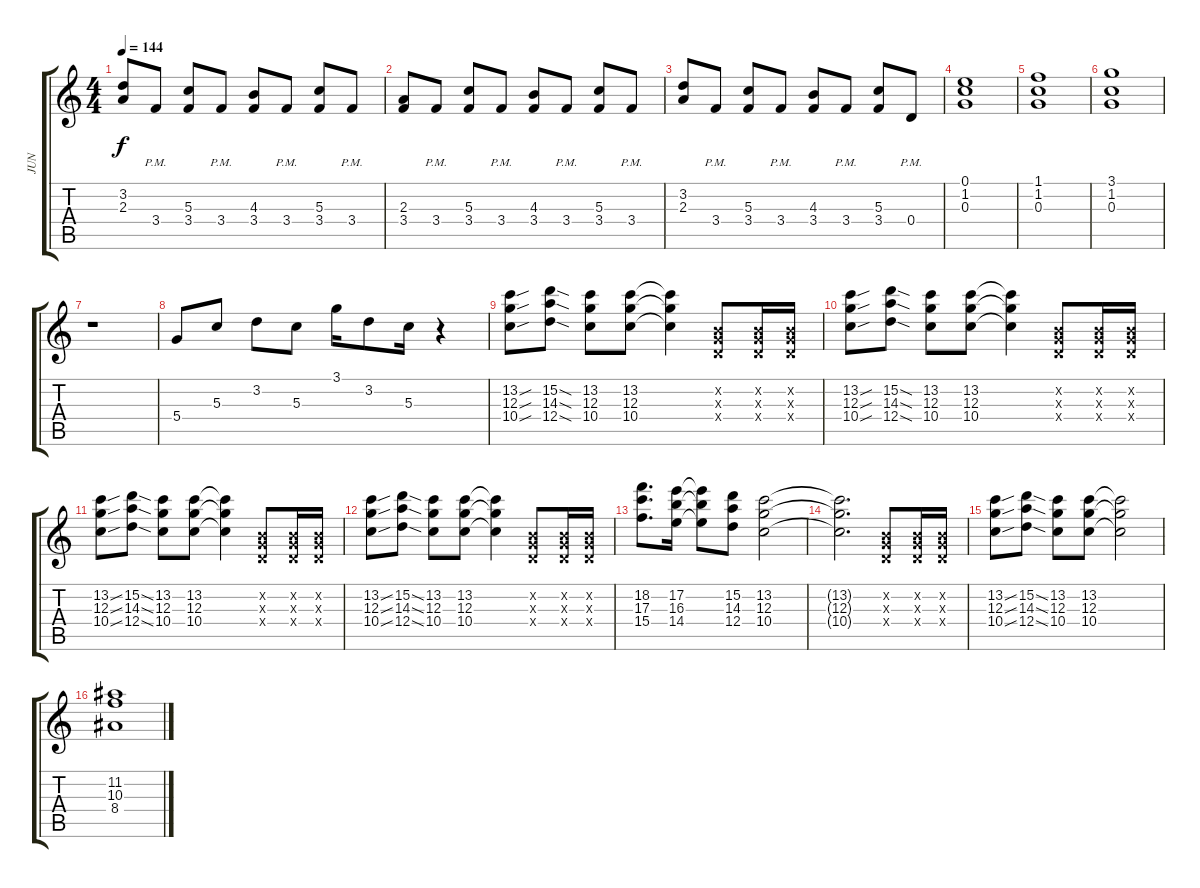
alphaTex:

\track ("JUN" "JUN") {instrument distortionguitar}
\staff {score tabs}
\tuning (E4 B3 G3 D3 A2 E2) {hide}
\ts (4 4)
\tempo 144
\clef g2
\ks c
(3.2 2.3).8{dy f} 3.4{pm}.8 (5.3 3.4).8 3.4{pm}.8 (4.3 3.4).8 3.4{pm}.8 (5.3 3.4).8 3.4{pm}.8 |
(2.3 3.4).8 3.4{pm}.8 (5.3 3.4).8 3.4{pm}.8 (4.3 3.4).8 3.4{pm}.8 (5.3 3.4).8 3.4{pm}.8 |
(3.2 2.3).8 3.4{pm}.8 (5.3 3.4).8 3.4{pm}.8 (4.3 3.4).8 3.4{pm}.8 (5.3 3.4).8 0.4{pm}.8 |
(0.1 1.2 0.3).1 |
(1.1 1.2 0.3).1 |
(3.1 1.2 0.3).1 |
r.1 |
5.4.8{instrument electricguitarclean} 5.3.8 3.2.8 5.3.8 3.1.16 3.2.8 5.3.16 r.4 |
(13.2{sou} 12.3{sou} 10.4{sou}).8{instrument distortionguitar} (15.2{sod} 14.3{sod} 12.4{sod}).8 (13.2 12.3 10.4).8 (13.2 12.3 10.4).8 (13.2{t} 12.3{t} 10.4{t}).4 (0.2{x} 0.3{x} 0.4{x}).8 (0.2{x} 0.3{x} 0.4{x}).16 (0.2{x} 0.3{x} 0.4{x}).16 |
(13.2{sou} 12.3{sou} 10.4{sou}).8 (15.2{sod} 14.3{sod} 12.4{sod}).8 (13.2 12.3 10.4).8 (13.2 12.3 10.4).8 (13.2{t} 12.3{t} 10.4{t}).4 (0.2{x} 0.3{x} 0.4{x}).8 (0.2{x} 0.3{x} 0.4{x}).16 (0.2{x} 0.3{x} 0.4{x}).16 |
(13.2{sou} 12.3{sou} 10.4{sou}).8 (15.2{sod} 14.3{sod} 12.4{sod}).8 (13.2 12.3 10.4).8 (13.2 12.3 10.4).8 (13.2{t} 12.3{t} 10.4{t}).4 (0.2{x} 0.3{x} 0.4{x}).8 (0.2{x} 0.3{x} 0.4{x}).16 (0.2{x} 0.3{x} 0.4{x}).16 |
(13.2{sou} 12.3{sou} 10.4{sou}).8 (15.2{sod} 14.3{sod} 12.4{sod}).8 (13.2 12.3 10.4).8 (13.2 12.3 10.4).8 (13.2{t} 12.3{t} 10.4{t}).4 (0.2{x} 0.3{x} 0.4{x}).8 (0.2{x} 0.3{x} 0.4{x}).16 (0.2{x} 0.3{x} 0.4{x}).16 |
(18.2 17.3 15.4).8{d} (17.2 16.3 14.4).16 (17.2{t} 16.3{t} 14.4{t}).8 (15.2 14.3 12.4).8 (13.2 12.3 10.4).2 |
(13.2{t} 12.3{t} 10.4{t}).2{d} (0.2{x} 0.3{x} 0.4{x}).8 (0.2{x} 0.3{x} 0.4{x}).16 (0.2{x} 0.3{x} 0.4{x}).16 |
(13.2{sou} 12.3{sou} 10.4{sou}).8 (15.2{sod} 14.3{sod} 12.4{sod}).8 (13.2 12.3 10.4).8 (13.2 12.3 10.4).8 (13.2{t} 12.3{t} 10.4{t}).2 |
(11.2 10.3 8.4).1
